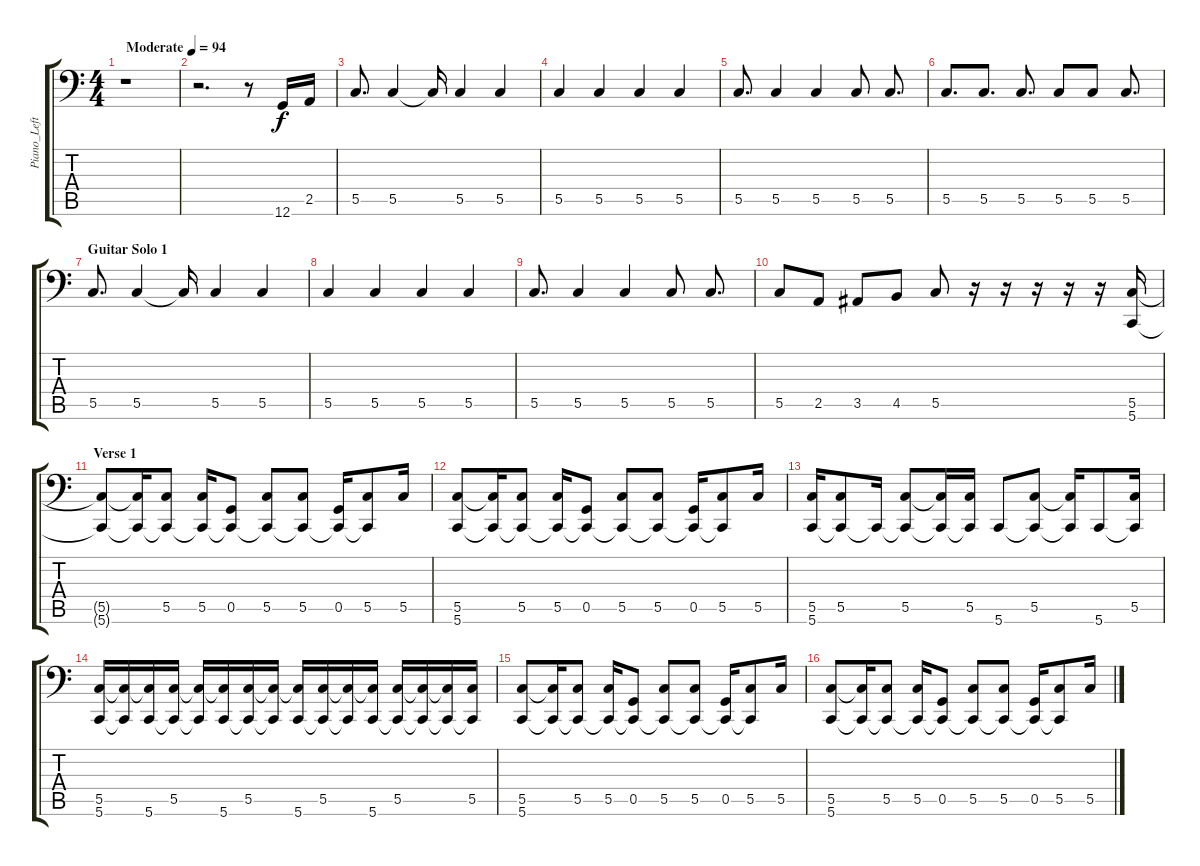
\track ("Piano_Left Hand" "Piano_Left") {instrument acousticgrandpiano}
\staff {score tabs}
\tuning (E4 B3 G3 D3 G2 G1) {hide}
\ts (4 4)
\tempo (94 "Moderate")
\clef f4
\ks c
r.1{dy f instrument acousticgrandpiano} |
r.2{d} r.8 12.6.16 2.5.16 |
5.5.8{d} 5.5.4 5.5{t}.16 5.5.4 5.5.4 |
5.5.4 5.5.4 5.5.4 5.5.4 |
5.5.8{d} 5.5.4 5.5.4 5.5.8 5.5.8{d} |
5.5.8{d} 5.5.8{d} 5.5.8{d} 5.5.8 5.5.8 5.5.8{d} |
\section ("" "Guitar Solo 1")
5.5.8{d} 5.5.4 5.5{t}.16 5.5.4 5.5.4 |
5.5.4 5.5.4 5.5.4 5.5.4 |
5.5.8{d} 5.5.4 5.5.4 5.5.8 5.5.8{d} |
5.5.8 2.5.8 3.5.8 4.5.8 5.5.8 r.16 r.16 r.16 r.16 r.16 (5.5 5.6).16 |
\section ("" "Verse 1")
(5.5{t} 5.6{t}).8 (5.5{t} 5.6{t}).16 (5.5 5.6{t}).8 (5.5 5.6{t}).16 (0.5 5.6{t}).8 (5.5 5.6{t}).8 (5.5 5.6{t}).8 (0.5 5.6{t}).16 (5.5 5.6{t}).8 5.5.16 |
(5.5 5.6).8 (5.5{t} 5.6{t}).16 (5.5 5.6{t}).8 (5.5 5.6{t}).16 (0.5 5.6{t}).8 (5.5 5.6{t}).8 (5.5 5.6{t}).8 (0.5 5.6{t}).16 (5.5 5.6{t}).8 5.5.16 |
(5.5 5.6).16 (5.5 5.6{t}).8 5.6{t}.16 (5.5 5.6{t}).8 (5.5{t} 5.6{t}).16 (5.5 5.6{t}).16 5.6.8 (5.5 5.6{t}).8 (5.5{t} 5.6{t}).16 5.6.8 (5.5 5.6{t}).16 |
(5.5 5.6).16 (5.5{t} 5.6{t}).16 (5.5{t} 5.6).16 (5.5 5.6{t}).16 (5.5{t} 5.6{t}).16 (5.5{t} 5.6).16 (5.5 5.6{t}).16 (5.5{t} 5.6{t}).16 (5.5{t} 5.6).16 (5.5 5.6{t}).16 (5.5{t} 5.6{t}).16 (5.5{t} 5.6).16 (5.5 5.6{t}).16 (5.5{t} 5.6{t}).16 (5.5{t} 5.6{t}).16 (5.5 5.6{t}).16 |
(5.5 5.6).8 (5.5{t} 5.6{t}).16 (5.5 5.6{t}).8 (5.5 5.6{t}).16 (0.5 5.6{t}).8 (5.5 5.6{t}).8 (5.5 5.6{t}).8 (0.5 5.6{t}).16 (5.5 5.6{t}).8 5.5.16 |
(5.5 5.6).8 (5.5{t} 5.6{t}).16 (5.5 5.6{t}).8 (5.5 5.6{t}).16 (0.5 5.6{t}).8 (5.5 5.6{t}).8 (5.5 5.6{t}).8 (0.5 5.6{t}).16 (5.5 5.6{t}).8 5.5.16
